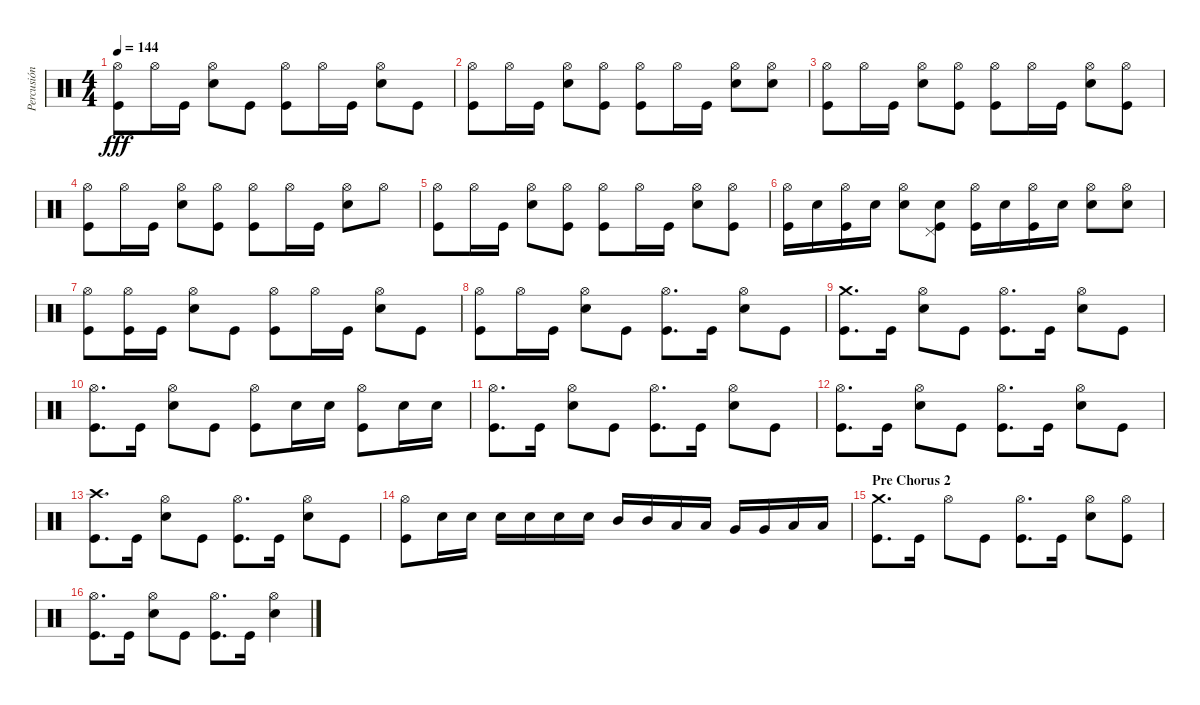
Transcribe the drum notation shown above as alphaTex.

\track ("Percusión" "Percusión") {instrument percussion}
\staff {score}
\articulation defaults
\ts (4 4)
\tempo 144
\clef neutral
\ks c
("Hi-Hat (open)" "Kick (hit)").8{dy fff} "Hi-Hat (open)".16 "Kick (hit)".16 ("Electric Snare (hit)" "Hi-Hat (open)").8 "Kick (hit)".8 ("Hi-Hat (open)" "Kick (hit)").8 "Hi-Hat (open)".16 "Kick (hit)".16 ("Electric Snare (hit)" "Hi-Hat (open)").8 "Kick (hit)".8 |
("Hi-Hat (open)" "Kick (hit)").8 "Hi-Hat (open)".16 "Kick (hit)".16 ("Electric Snare (hit)" "Hi-Hat (open)").8 ("Hi-Hat (open)" "Kick (hit)").8 ("Hi-Hat (open)" "Kick (hit)").8 "Hi-Hat (open)".16 "Kick (hit)".16 ("Electric Snare (hit)" "Hi-Hat (open)").8 ("Electric Snare (hit)" "Hi-Hat (open)").8 |
("Hi-Hat (open)" "Kick (hit)").8 "Hi-Hat (open)".16 "Kick (hit)".16 ("Electric Snare (hit)" "Hi-Hat (open)").8 ("Hi-Hat (open)" "Kick (hit)").8 ("Hi-Hat (open)" "Kick (hit)").8 "Hi-Hat (open)".16 "Kick (hit)".16 ("Electric Snare (hit)" "Hi-Hat (open)").8 ("Kick (hit)" "Hi-Hat (open)").8 |
("Hi-Hat (open)" "Kick (hit)").8 "Hi-Hat (open)".16 "Kick (hit)".16 ("Electric Snare (hit)" "Hi-Hat (open)").8 ("Hi-Hat (open)" "Kick (hit)").8 ("Hi-Hat (open)" "Kick (hit)").8 "Hi-Hat (open)".16 "Kick (hit)".16 ("Electric Snare (hit)" "Hi-Hat (open)").8 "Hi-Hat (open)".8 |
("Hi-Hat (open)" "Kick (hit)").8 "Hi-Hat (open)".16 "Kick (hit)".16 ("Electric Snare (hit)" "Hi-Hat (open)").8 ("Hi-Hat (open)" "Kick (hit)").8 ("Hi-Hat (open)" "Kick (hit)").8 "Hi-Hat (open)".16 "Kick (hit)".16 ("Electric Snare (hit)" "Hi-Hat (open)").8 ("Kick (hit)" "Hi-Hat (open)").8 |
("Hi-Hat (open)" "Kick (hit)").16 "Electric Snare (hit)".16 ("Hi-Hat (open)" "Kick (hit)").16 "Electric Snare (hit)".16 ("Hi-Hat (open)" "Electric Snare (hit)").8 ("Electric Snare (hit)" "Pedal Hi-Hat (hit)" "Kick (hit)").8 ("Hi-Hat (open)" "Kick (hit)").16 "Electric Snare (hit)".16 ("Hi-Hat (open)" "Kick (hit)").16 "Electric Snare (hit)".16 ("Electric Snare (hit)" "Hi-Hat (open)").8 ("Electric Snare (hit)" "Hi-Hat (open)").8 |
("Hi-Hat (open)" "Kick (hit)").8 ("Hi-Hat (open)" "Kick (hit)").16 "Kick (hit)".16 ("Electric Snare (hit)" "Hi-Hat (open)").8 "Kick (hit)".8 ("Hi-Hat (open)" "Kick (hit)").8 "Hi-Hat (open)".16 "Kick (hit)".16 ("Electric Snare (hit)" "Hi-Hat (open)").8 "Kick (hit)".8 |
("Hi-Hat (open)" "Kick (hit)").8 "Hi-Hat (open)".16 "Kick (hit)".16 ("Electric Snare (hit)" "Hi-Hat (open)").8 "Kick (hit)".8 ("Hi-Hat (open)" "Kick (hit)").8{d} "Kick (hit)".16 ("Electric Snare (hit)" "Hi-Hat (open)").8 "Kick (hit)".8 |
("Crash medium (hit)" "Kick (hit)").8{d} "Kick (hit)".16 ("Electric Snare (hit)" "Hi-Hat (open)").8 "Kick (hit)".8 ("Hi-Hat (open)" "Kick (hit)").8{d} "Kick (hit)".16 ("Electric Snare (hit)" "Hi-Hat (open)").8 "Kick (hit)".8 |
("Hi-Hat (open)" "Kick (hit)").8{d} "Kick (hit)".16 ("Electric Snare (hit)" "Hi-Hat (open)").8 "Kick (hit)".8 ("Hi-Hat (open)" "Kick (hit)").8 "Electric Snare (hit)".16 "Electric Snare (hit)".16 ("Hi-Hat (open)" "Kick (hit)").8 "Electric Snare (hit)".16 "Electric Snare (hit)".16 |
("Hi-Hat (open)" "Kick (hit)").8{d} "Kick (hit)".16 ("Electric Snare (hit)" "Hi-Hat (open)").8 "Kick (hit)".8 ("Hi-Hat (open)" "Kick (hit)").8{d} "Kick (hit)".16 ("Electric Snare (hit)" "Hi-Hat (open)").8 "Kick (hit)".8 |
("Hi-Hat (open)" "Kick (hit)").8{d} "Kick (hit)".16 ("Electric Snare (hit)" "Hi-Hat (open)").8 "Kick (hit)".8 ("Hi-Hat (open)" "Kick (hit)").8{d} "Kick (hit)".16 ("Electric Snare (hit)" "Hi-Hat (open)").8 "Kick (hit)".8 |
("Crash high (hit)" "Kick (hit)").8{d} "Kick (hit)".16 ("Electric Snare (hit)" "Hi-Hat (open)").8 "Kick (hit)".8 ("Hi-Hat (open)" "Kick (hit)").8{d} "Kick (hit)".16 ("Electric Snare (hit)" "Hi-Hat (open)").8 "Kick (hit)".8 |
("Hi-Hat (open)" "Kick (hit)").8 "Electric Snare (hit)".16 "Electric Snare (hit)".16 "Electric Snare (hit)".16 "Electric Snare (hit)".16 "Electric Snare (hit)".16 "Electric Snare (hit)".16 "Mid Tom (hit)".16 "Mid Tom (hit)".16 "Low Tom (hit)".16 "Low Tom (hit)".16 "Very Low Tom (hit)".16 "Very Low Tom (hit)".16 "Low Floor Tom (hit)".16 "Low Floor Tom (hit)".16 |
\section ("" "Pre Chorus 2")
("Crash medium (hit)" "Kick (hit)").8{d} "Kick (hit)".16 "Hi-Hat (open)".8 "Kick (hit)".8 ("Hi-Hat (open)" "Kick (hit)").8{d} "Kick (hit)".16 ("Electric Snare (hit)" "Hi-Hat (open)").8 ("Hi-Hat (open)" "Kick (hit)").8 |
("Hi-Hat (open)" "Kick (hit)").8{d} "Kick (hit)".16 ("Electric Snare (hit)" "Hi-Hat (open)").8 "Kick (hit)".8 ("Hi-Hat (open)" "Kick (hit)").8{d} "Kick (hit)".16 ("Electric Snare (hit)" "Hi-Hat (open)").4
